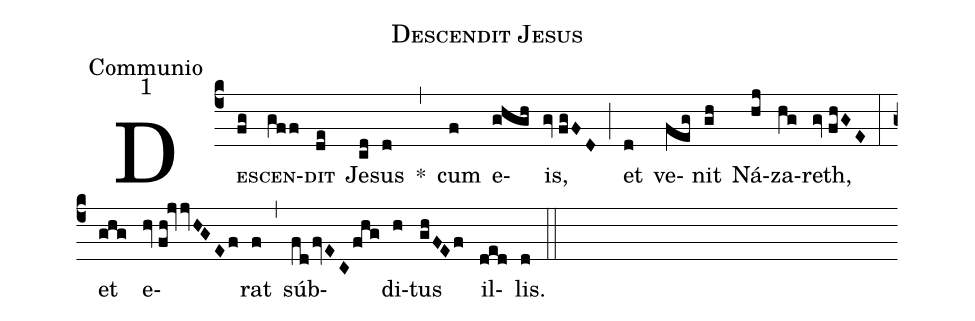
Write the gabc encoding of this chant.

name:Descendit Jesus;
office-part:Communio;
mode:1;
%%
(c4) D<sc>e</sc>(fg)<sc>scen</sc>(gff)<sc>dit</sc>(de) Je(cd)sus(d) *(,) cum(f) e(ghgh)is,(gv//fgFD) (;) et(d) ve(feg)nit(gh) Ná(hj)za(hg)reth,(gv//fhGE) (:) et(ghg) e(hv//fh!jvvHGEf)rat(f) (,) súb(fdfvECfhg)di(h)tus(ghFEf) il(ded)lis.(d) (::)
